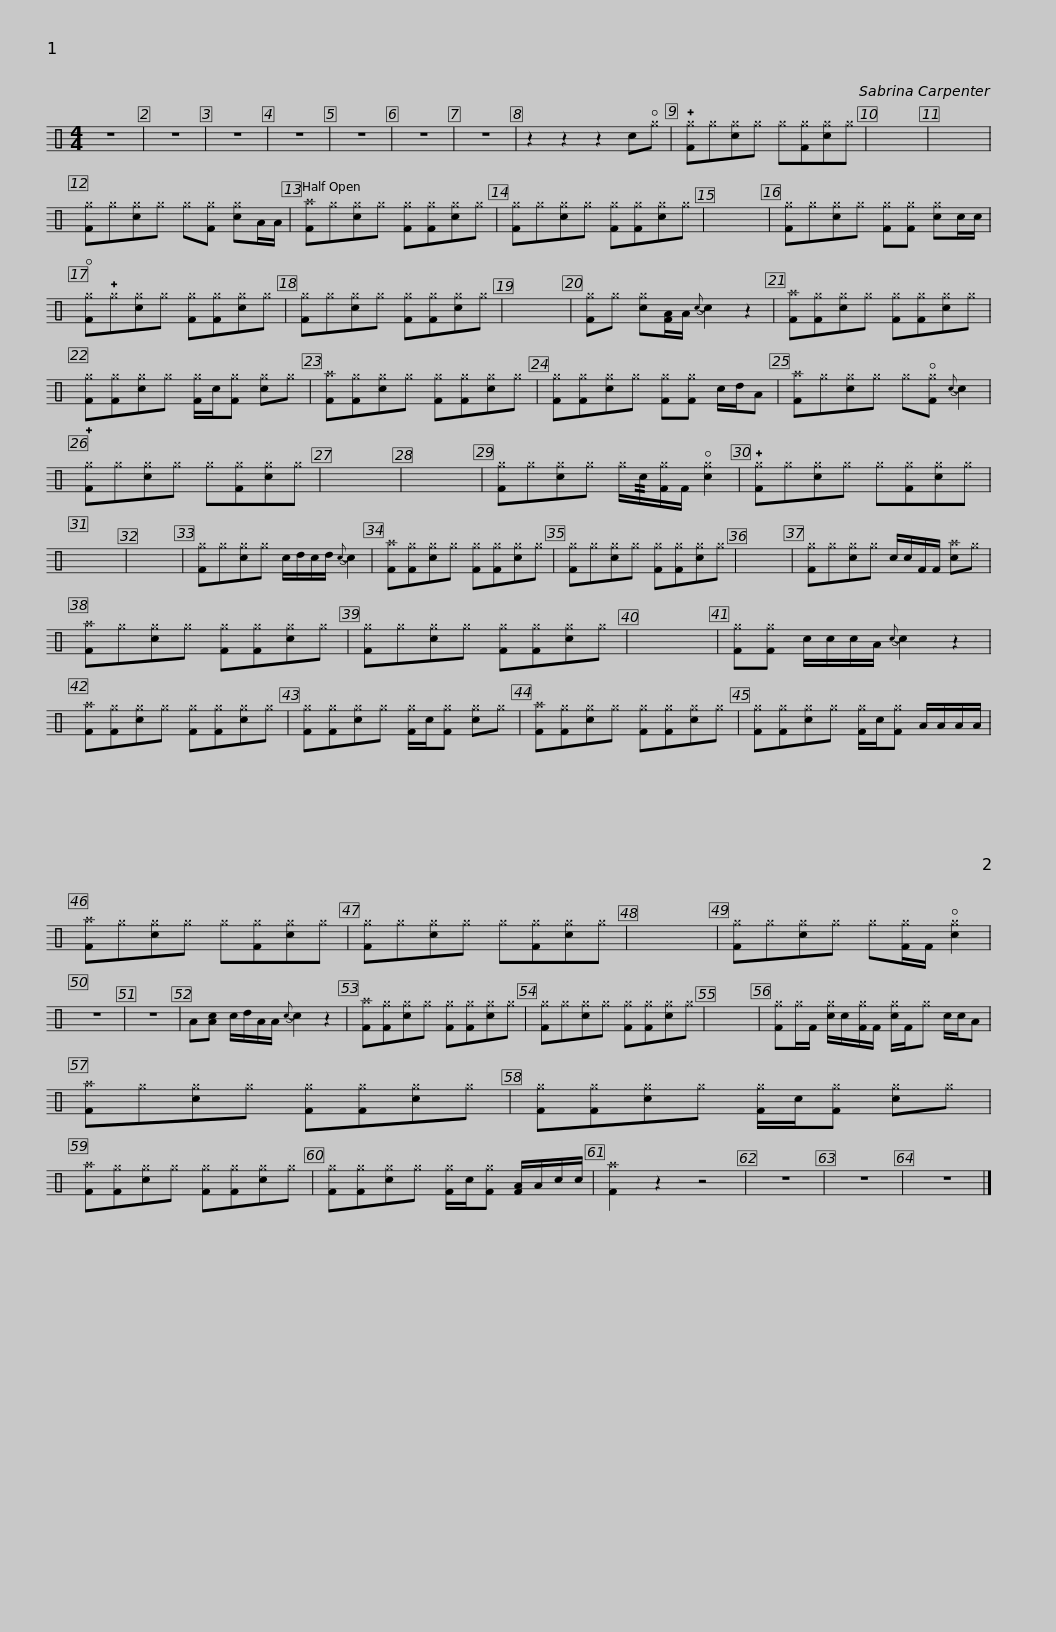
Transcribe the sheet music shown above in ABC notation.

X:1
L:1/8
M:4/4
I:linebreak $
K:C
V:1 perc
K:none
V:1
 z8 | z8 | z8 | z8 | z8 | %5
 z8 | z8 | z2 z2 z2 c!open!^g | !plus![F^g]^g[c^g]^g ^g[F^g][c^g]^g | x8 | %10
 x8 | [F^g]^g[c^g]^g ^g[F^g] [c^g]A/A/ |$ [F^a]^g[c^g]^g [F^g][F^g][c^g]^g | [F^g]^g[c^g]^g [F^g][F^g][c^g]^g | x8 | %15
 [F^g]^g[c^g]^g [F^g][F^g] [c^g]c/c/ | !open![F^g]!plus!^g[c^g]^g [F^g][F^g][c^g]^g | [F^g]^g[c^g]^g [F^g][F^g][c^g]^g | x8 |$ [F^g]^g [c^g][FA]/A/{c-} c2 z2 | %20
 [F^a][F^g][c^g]^g [F^g][F^g][c^g]^g | [F^g][F^g][c^g]^g [F^g]/c/[F^g] [c^g]^g | [F^a][F^g][c^g]^g [F^g][F^g][c^g]^g | [F^g][F^g][c^g]^g [F^g][F^g] c/d/A |$ [F^a]^g[c^g]^g ^g!open![F^g]{c-} c2 | %25
 !plus![F^g]^g[c^g]^g ^g[F^g][c^g]^g | x8 | x8 | [F^g]^g[c^g]^g ^g/!//!c/[F^g]/F/ !open![c^g]2 | !plus![F^g]^g[c^g]^g ^g[F^g][c^g]^g | %30
 x8 | x8 |$ [F^g]^g[c^g]^g c/d/c/d/{c-} c2 | [F^a][F^g][c^g]^g [F^g][F^g][c^g]^g | [F^g]^g[c^g]^g [F^g][F^g][c^g]^g | %35
 x8 | [F^g]^g[c^g]^g c/c/F/F/ [c^a]^g | [F^a]^g[c^g]^g [F^g][F^g][c^g]^g |$ [F^g]^g[c^g]^g [F^g][F^g][c^g]^g | x8 | %40
 [F^g][F^g] c/c/c/A/{c-} c2 z2 | [F^a][F^g][c^g]^g [F^g][F^g][c^g]^g | [F^g][F^g][c^g]^g [F^g]/c/[F^g] [c^g]^g | [F^a][F^g][c^g]^g [F^g][F^g][c^g]^g |$ [F^g][F^g][c^g]^g [F^g]/c/[F^g] A/A/A/A/ | %45
 [F^a]^g[c^g]^g ^g[F^g][c^g]^g | [F^g]^g[c^g]^g ^g[F^g][c^g]^g | x8 | [F^g]^g[c^g]^g ^g[F^g]/F/ !open![c^g]2 | z8 | %50
 z8 |$ A[Ac] c/d/A/A/{c-} c2 z2 | [F^a][F^g][c^g]^g [F^g][F^g][c^g]^g | [F^g]^g[c^g]^g [F^g][F^g][c^g]^g | x8 | %55
 [F^g]^g/F/ [c^g]/c/[F^g]/F/ [c^g]/F/^g c/c/A | [F^a]^g[c^g]^g [F^g][F^g][c^g]^g |$ [F^g][F^g][c^g]^g [F^g]/c/[F^g] [c^g]^g | [F^a][F^g][c^g]^g [F^g][F^g][c^g]^g | [F^g][F^g][c^g]^g [F^g]/c/[F^g] [FA]/A/c/c/ | %60
 [F^a]2 z2 z4 | z8 | z8 | z8 |] %64
